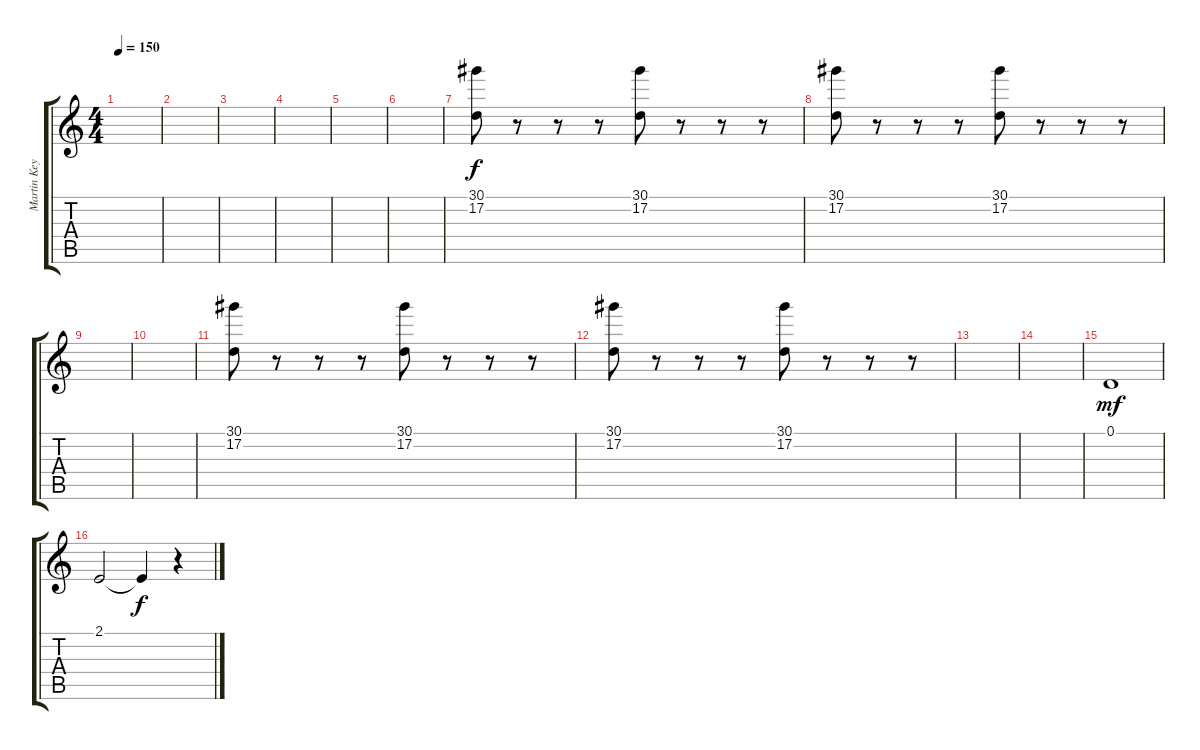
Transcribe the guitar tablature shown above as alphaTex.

\track ("Martin Keyboard2" "Martin Key") {instrument stringensemble1}
\staff {score tabs}
\tuning (D4 A3 F3 C3 G2 D2) {hide}
\ts (4 4)
\tempo 150
\clef g2
\ks c
|
|
|
|
|
|
(30.1 17.2).8{dy f} r.8 r.8 r.8 (30.1 17.2).8 r.8 r.8 r.8 |
(30.1 17.2).8 r.8 r.8 r.8 (30.1 17.2).8 r.8 r.8 r.8 |
|
|
(30.1 17.2).8 r.8 r.8 r.8 (30.1 17.2).8 r.8 r.8 r.8 |
(30.1 17.2).8 r.8 r.8 r.8 (30.1 17.2).8 r.8 r.8 r.8 |
|
|
0.1.1{dy mf} |
2.1.2 2.1{t}.4{dy f} r.4
